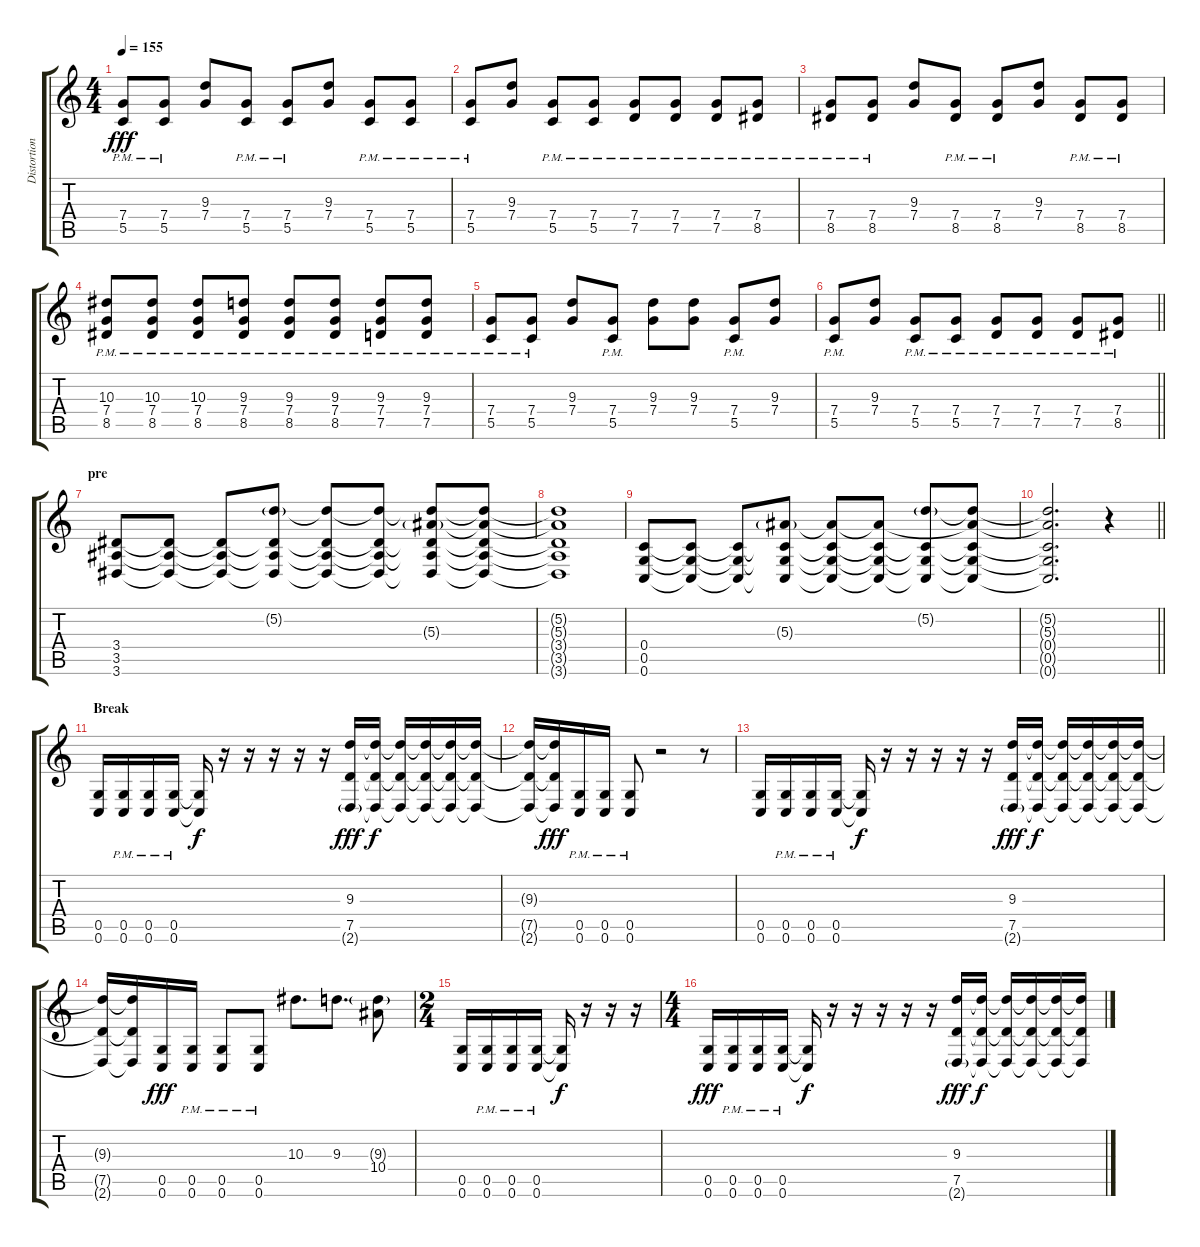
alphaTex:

\track ("Distortion Right" "Distortion") {instrument overdrivenguitar}
\staff {score tabs}
\tuning (D4 A3 F3 C3 G2 C2) {hide}
\ts (4 4)
\tempo 155
\clef g2
\ks c
(7.4{pm} 5.5{pm}).8{dy fff} (7.4{pm} 5.5{pm}).8 (9.3 7.4).8 (7.4{pm} 5.5{pm}).8 (7.4{pm} 5.5{pm}).8 (9.3 7.4).8 (7.4{pm} 5.5{pm}).8 (7.4{pm} 5.5{pm}).8 |
(7.4{pm} 5.5{pm}).8 (9.3 7.4).8 (7.4{pm} 5.5{pm}).8 (7.4{pm} 5.5{pm}).8 (7.4{pm} 7.5{pm}).8 (7.4{pm} 7.5{pm}).8 (7.4{pm} 7.5{pm}).8 (7.4{pm} 8.5{pm}).8 |
(7.4{pm} 8.5{pm}).8 (7.4{pm} 8.5{pm}).8 (9.3 7.4).8 (7.4{pm} 8.5{pm}).8 (7.4{pm} 8.5{pm}).8 (9.3 7.4).8 (7.4{pm} 8.5{pm}).8 (7.4{pm} 8.5{pm}).8 |
(10.3{pm} 7.4{pm} 8.5{pm}).8 (10.3{pm} 7.4{pm} 8.5{pm}).8 (10.3{pm} 7.4{pm} 8.5{pm}).8 (9.3{pm} 7.4{pm} 8.5{pm}).8 (9.3{pm} 7.4{pm} 8.5{pm}).8 (9.3{pm} 7.4{pm} 8.5{pm}).8 (9.3{pm} 7.4{pm} 7.5{pm}).8 (9.3{pm} 7.4{pm} 7.5{pm}).8 |
(7.4{pm} 5.5{pm}).8 (7.4{pm} 5.5{pm}).8 (9.3 7.4).8 (7.4{pm} 5.5{pm}).8 (9.3 7.4).8 (9.3 7.4).8 (7.4{pm} 5.5{pm}).8 (9.3 7.4).8 |
\barLineRight lightlight
(7.4{pm} 5.5{pm}).8 (9.3 7.4).8 (7.4{pm} 5.5{pm}).8 (7.4{pm} 5.5{pm}).8 (7.4{pm} 7.5{pm}).8 (7.4{pm} 7.5{pm}).8 (7.4{pm} 7.5{pm}).8 (7.4{pm} 8.5{pm}).8 |
\section ("" "pre")
(3.4 3.5 3.6).8 (3.4{t} 3.5{t} 3.6{t}).8 (3.4{t} 3.5{t} 3.6{t}).8 (5.2{g} 3.4{t} 3.5{t} 3.6{t}).8 (5.2{t} 3.4{t} 3.5{t} 3.6{t}).8 (5.2{t} 3.4{t} 3.5{t} 3.6{t}).8 (5.2{t} 5.3{g} 3.4{t} 3.5{t} 3.6{t}).8 (5.2{t} 5.3{t} 3.4{t} 3.5{t} 3.6{t}).8 |
(5.2{t} 5.3{t} 3.4{t} 3.5{t} 3.6{t}).1 |
(0.4 0.5 0.6).8 (0.4{t} 0.5{t} 0.6{t}).8 (0.4{t} 0.5{t} 0.6{t}).8 (5.3{g} 0.4{t} 0.5{t} 0.6{t}).8 (5.3{t} 0.4{t} 0.5{t} 0.6{t}).8 (5.3{t} 0.4{t} 0.5{t} 0.6{t}).8 (5.2{g} 0.4{t} 0.5{t} 0.6{t}).8 (5.2{t} 5.3{t} 0.4{t} 0.5{t} 0.6{t}).8 |
\barLineRight lightlight
(5.2{t} 5.3{t} 0.4{t} 0.5{t} 0.6{t}).2{d} r.4 |
\section ("" "Break")
(0.5 0.6).16 (0.5{pm} 0.6{pm}).16 (0.5{pm} 0.6{pm}).16 (0.5{pm} 0.6{pm}).16 (0.5{t} 0.6{t}).16{dy f} r.16 r.16 r.16 r.16 r.16 (9.3 7.5 2.6{g}).16{dy fff} (9.3{t} 7.5{t} 2.6{t}).16{dy f} (9.3{t} 7.5{t} 2.6{t}).16 (9.3{t} 7.5{t} 2.6{t}).16 (9.3{t} 7.5{t} 2.6{t}).16 (9.3{t} 7.5{t} 2.6{t}).16 |
(9.3{t} 7.5{t} 2.6{t}).16 (9.3{t} 7.5{t} 2.6{t}).16{dy fff} (0.5{pm} 0.6{pm}).16 (0.5{pm} 0.6{pm}).16 (0.5{pm} 0.6{pm}).8 r.2 r.8 |
(0.5 0.6).16 (0.5{pm} 0.6{pm}).16 (0.5{pm} 0.6{pm}).16 (0.5{pm} 0.6{pm}).16 (0.5{t} 0.6{t}).16{dy f} r.16 r.16 r.16 r.16 r.16 (9.3 7.5 2.6{g}).16{dy fff} (9.3{t} 7.5{t} 2.6{t}).16{dy f} (9.3{t} 7.5{t} 2.6{t}).16 (9.3{t} 7.5{t} 2.6{t}).16 (9.3{t} 7.5{t} 2.6{t}).16 (9.3{t} 7.5{t} 2.6{t}).16 |
(9.3{t} 7.5{t} 2.6{t}).16 (9.3{t} 7.5{t} 2.6{t}).16 (0.5 0.6).16{dy fff} (0.5{pm} 0.6{pm}).16 (0.5{pm} 0.6{pm}).8 (0.5{pm} 0.6{pm}).8 10.3.8{d} 9.3.8{d} (9.3{g} 10.4).8 |
\ts (2 4)
(0.5 0.6).16 (0.5{pm} 0.6{pm}).16 (0.5{pm} 0.6{pm}).16 (0.5{pm} 0.6{pm}).16 (0.5{t} 0.6{t}).16{dy f} r.16 r.16 r.16 |
\ts (4 4)
(0.5 0.6).16{dy fff} (0.5{pm} 0.6{pm}).16 (0.5{pm} 0.6{pm}).16 (0.5{pm} 0.6{pm}).16 (0.5{t} 0.6{t}).16{dy f} r.16 r.16 r.16 r.16 r.16 (9.3 7.5 2.6{g}).16{dy fff} (9.3{t} 7.5{t} 2.6{t}).16{dy f} (9.3{t} 7.5{t} 2.6{t}).16 (9.3{t} 7.5{t} 2.6{t}).16 (9.3{t} 7.5{t} 2.6{t}).16 (9.3{t} 7.5{t} 2.6{t}).16
